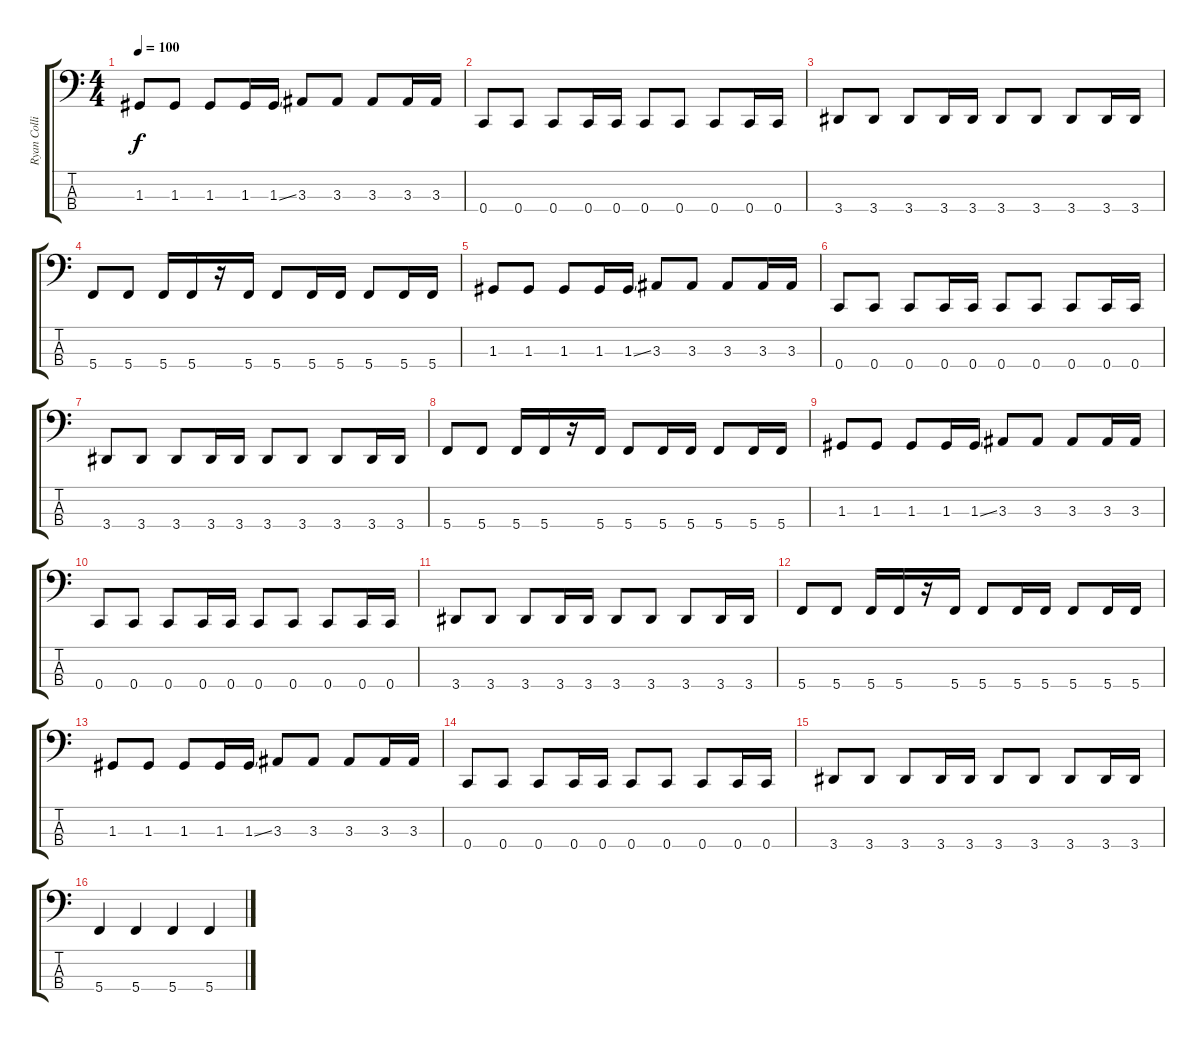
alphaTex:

\track ("Ryan Collier" "Ryan Colli") {instrument electricbassfinger}
\staff {score tabs}
\tuning (F2 C2 G1 C1) {hide}
\ts (4 4)
\tempo 100
\clef f4
\ks c
1.3.8{dy f} 1.3.8 1.3.8 1.3.16 1.3{ss}.16 3.3.8 3.3.8 3.3.8 3.3.16 3.3.16 |
0.4.8 0.4.8 0.4.8 0.4.16 0.4.16 0.4.8 0.4.8 0.4.8 0.4.16 0.4.16 |
3.4.8 3.4.8 3.4.8 3.4.16 3.4.16 3.4.8 3.4.8 3.4.8 3.4.16 3.4.16 |
5.4.8 5.4.8 5.4.16 5.4.16 r.16 5.4.16 5.4.8 5.4.16 5.4.16 5.4.8 5.4.16 5.4.16 |
1.3.8 1.3.8 1.3.8 1.3.16 1.3{ss}.16 3.3.8 3.3.8 3.3.8 3.3.16 3.3.16 |
0.4.8 0.4.8 0.4.8 0.4.16 0.4.16 0.4.8 0.4.8 0.4.8 0.4.16 0.4.16 |
3.4.8 3.4.8 3.4.8 3.4.16 3.4.16 3.4.8 3.4.8 3.4.8 3.4.16 3.4.16 |
5.4.8 5.4.8 5.4.16 5.4.16 r.16 5.4.16 5.4.8 5.4.16 5.4.16 5.4.8 5.4.16 5.4.16 |
1.3.8 1.3.8 1.3.8 1.3.16 1.3{ss}.16 3.3.8 3.3.8 3.3.8 3.3.16 3.3.16 |
0.4.8 0.4.8 0.4.8 0.4.16 0.4.16 0.4.8 0.4.8 0.4.8 0.4.16 0.4.16 |
3.4.8 3.4.8 3.4.8 3.4.16 3.4.16 3.4.8 3.4.8 3.4.8 3.4.16 3.4.16 |
5.4.8 5.4.8 5.4.16 5.4.16 r.16 5.4.16 5.4.8 5.4.16 5.4.16 5.4.8 5.4.16 5.4.16 |
1.3.8 1.3.8 1.3.8 1.3.16 1.3{ss}.16 3.3.8 3.3.8 3.3.8 3.3.16 3.3.16 |
0.4.8 0.4.8 0.4.8 0.4.16 0.4.16 0.4.8 0.4.8 0.4.8 0.4.16 0.4.16 |
3.4.8 3.4.8 3.4.8 3.4.16 3.4.16 3.4.8 3.4.8 3.4.8 3.4.16 3.4.16 |
5.4.4 5.4.4 5.4.4 5.4.4
